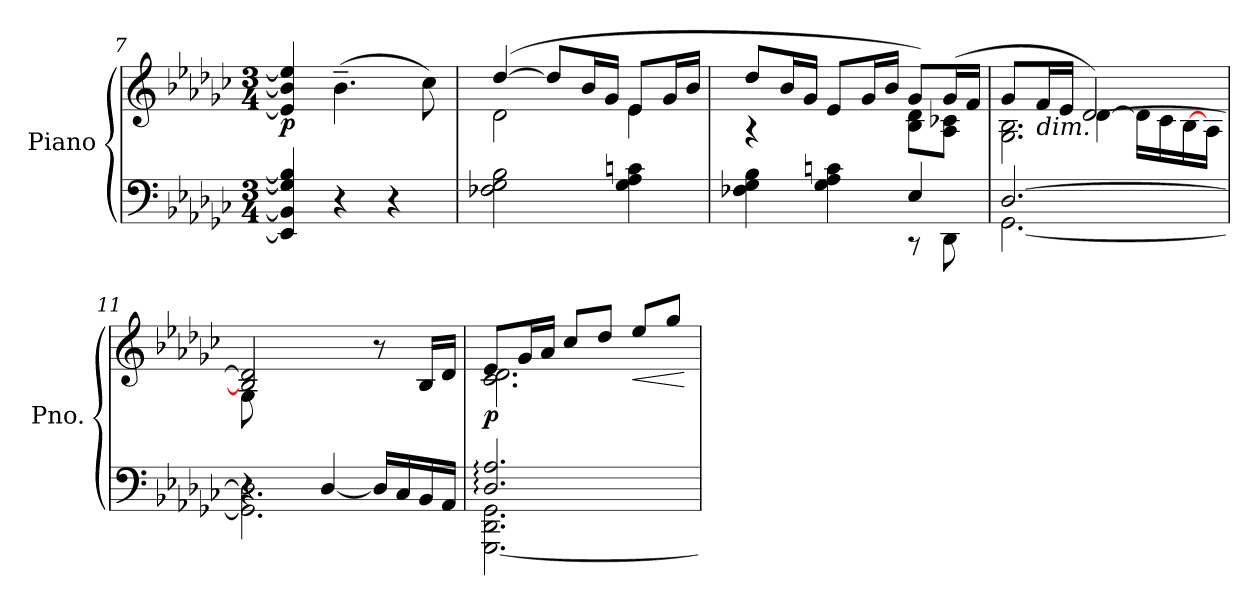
**kern	**kern	**dynam
*part1	*part1	*part1
*staff2	*staff1	*staff1/2
*I"Piano	*	*
*I'Pno.	*	*
*clefF4	*clefG2	*
*k[b-e-a-d-g-c-]	*k[b-e-a-d-g-c-]	*
*M3/4	*M3/4	*
=7	=7	=7
!	!	!LO:DY:b
4EE-/] 4BB-/] 4G/] 4B-/]	4e-/] 4b-/] 4ee-/]	p
4r	(>4.b-~\	.
4r	.	.
.	8cc-\)	.
=8	=8	=8
*	*^	*
2F-X\ 2G-\ 2B-\	(>[4dd-/	2d-\	.
.	8dd-/L]	.	.
.	16b-/L	.	.
.	16g-/JJ	.	.
4G-\ 4A-\ 4cn\	8e-/L	4e-\	.
.	16g-/L	.	.
.	16b-/JJ	.	.
=9	=9	=9	=9
*^	*	*	*
4F-X\ 4G-\ 4B-\	2ryy	8dd-/L	4r	.
.	.	16b-/L	.	.
.	.	16g-/JJ	.	.
4G-\ 4A-\ 4cn\	.	8e-/L	4ryy	.
.	.	16g-/L	.	.
.	.	16b-/JJ	.	.
4E-/	8r	8g-/L)	8B-\ 8d-\L	.
.	8DD-\	(>16g-/L	8A-\ 8c-X\J	.
.	.	16f/JJ	.	.
!!LO:LB:g=z
=10	=10	=10	=10	=10
*	*	*	*^	*
[2.D-/	[2.GG-\	8g-/L	2.G-\ 2.B-\	4ryy	.
!	!	!LO:TX:b:i:t=dim.	!	!	!
.	.	16f/L	.	.	.
.	.	16e-/JJ	.	.	.
.	.	[2d-/)	.	(<[4d-\	.
.	.	.	.	16d-\LL]	.
.	.	.	.	16c-\	.
.	.	.	.	[16B-\	.
.	.	.	.	16A-\JJ	.
*	*	*	*v	*v	*
=11	=11	=11	=11	=11
*	*^	*	*	*
8ryy	4r	2.GG-\] 2.D-\]	2B-/] 2d-/]	8G-\L	.
16F/L	.	.	.	2ryy	.
16E-/JJ	.	.	.	.	.
2ryy	[4D-/	.	.	.	.
.	16D-/LL]	.	8r	.	.
.	16C-/	.	.	.	.
.	16BB-/	.	16B-/LL	8ryy	.
.	16AA-/JJ)	.	16d-/JJ	.	.
*	*v	*v	*	*	*
=12	=12	=12	=12	=12
!	!	!	!	!LO:DY:b
2.D-/: 2.A-/:	[2.GGG-\ 2.DD-\ 2.GG-\	8e-/L	2.c-\ 2.d-\	p
.	.	16g-/L	.	.
.	.	16a-/JJ	.	.
.	.	8cc-/L	.	.
.	.	8dd-/J	.	.
!	!	!	!	!LO:HP:b
.	.	8ee-/L	.	<
.	.	8gg-/J	.	.
*v	*v	*	*	*
*	*v	*v	*
.	.	[
=	=	=
*-	*-	*-
